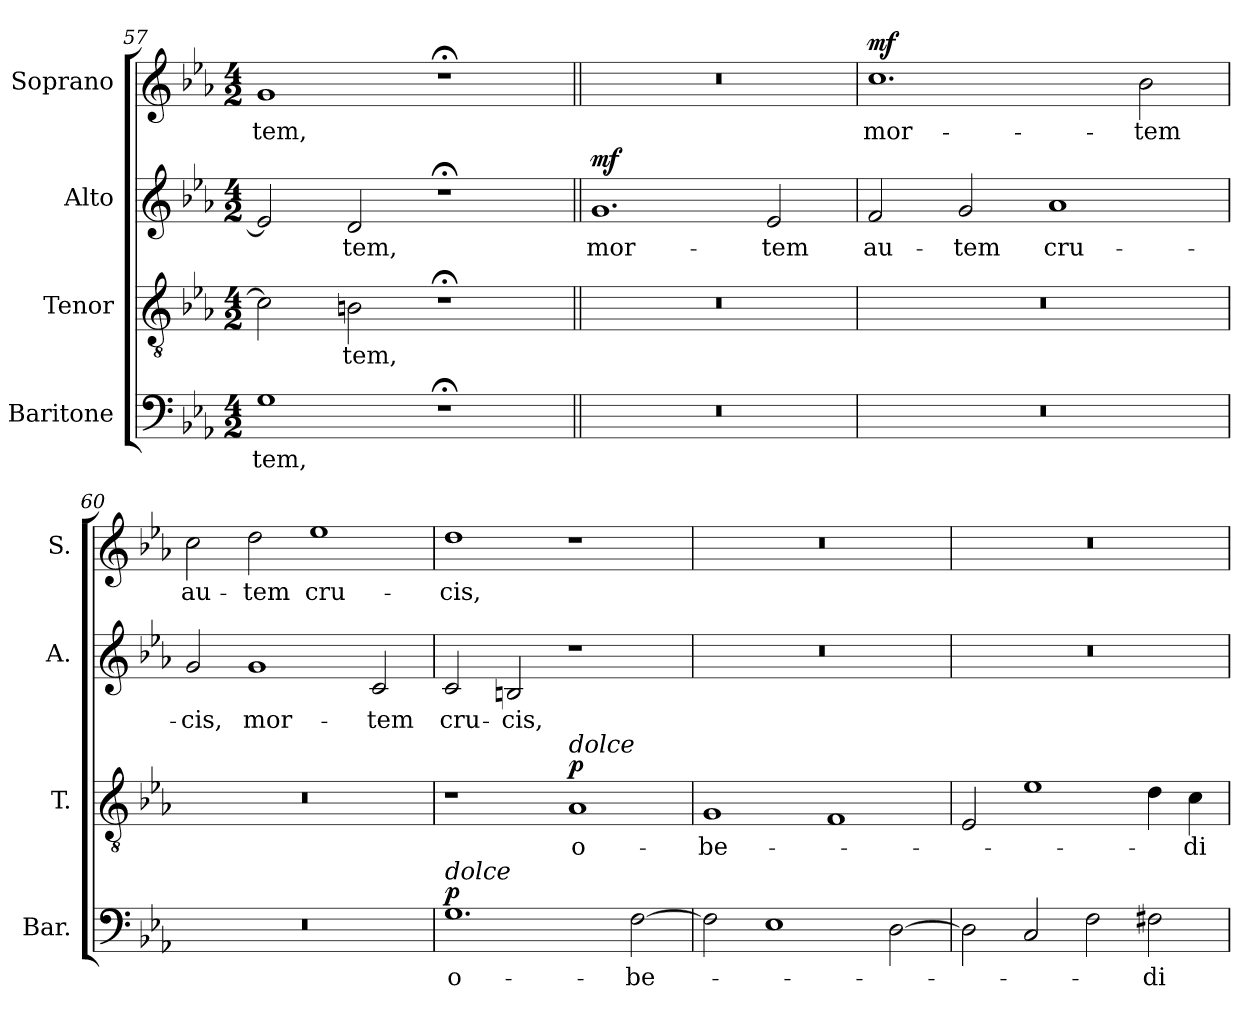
**kern	**text	**dynam	**kern	**text	**dynam	**kern	**text	**dynam	**kern	**text	**dynam
*part4	*part4	*part4	*part3	*part3	*part3	*part2	*part2	*part2	*part1	*part1	*part1
*staff4	*staff4	*staff4	*staff3	*staff3	*staff3	*staff2	*staff2	*staff2	*staff1	*staff1	*staff1
*I"Baritone	*	*	*I"Tenor	*	*	*I"Alto	*	*	*I"Soprano	*	*
*I'Bar.	*	*	*I'T.	*	*	*I'A.	*	*	*I'S.	*	*
*clefF4	*	*	*clefGv2	*	*	*clefG2	*	*	*clefG2	*	*
*	*	*	*ITrd7c12	*	*	*	*	*	*	*	*
*k[b-e-a-]	*	*	*k[b-e-a-]	*	*	*k[b-e-a-]	*	*	*k[b-e-a-]	*	*
*E-:	*	*	*E-:	*	*	*E-:	*	*	*E-:	*	*
*M4/2	*	*	*M4/2	*	*	*M4/2	*	*	*M4/2	*	*
=57	=57	=57	=57	=57	=57	=57	=57	=57	=57	=57	=57
!	!LO:LY:b:color=#000000	!	!	!	!	!	!	!	!	!	!
!	!	!	!	!	!	!	!	!	!	!LO:LY:b:color=#000000	!
1Gi	-tem,	.	2Ci\]	.	.	2e-i/]	.	.	1gi	-tem,	.
!	!	!	!	!LO:LY:b:color=#000000	!	!	!	!	!	!	!
!	!	!	!	!	!	!	!LO:LY:b:color=#000000	!	!	!	!
.	.	.	2BBni\	-tem,	.	2di/	-tem,	.	.	.	.
1r;	.	.	1r;	.	.	1r;	.	.	1r;	.	.
!!LO:LB:g=z
=58||	=58||	=58||	=58||	=58||	=58||	=58||	=58||	=58||	=58||	=58||	=58||
!LO:N:vis=1	!	!	!LO:N:vis=1	!	!	!	!	!	!	!	!
*	*	*	*	*	*	*	*	*	*MM184	*	*
!	!	!	!	!	!	!	!LO:LY:b:color=#000000	!	!LO:N:vis=1	!	!
0r	.	.	0r	.	.	1.gi	mor-	mf	0r	.	.
!	!	!	!	!	!	!	!LO:LY:b:color=#000000	!	!	!	!
.	.	.	.	.	.	2e-i/	-tem	.	.	.	.
=59	=59	=59	=59	=59	=59	=59	=59	=59	=59	=59	=59
!LO:N:vis=1	!	!	!LO:N:vis=1	!	!	!	!	!	!	!	!
!	!	!	!	!	!	!	!LO:LY:b:color=#000000	!	!	!	!
!	!	!	!	!	!	!	!	!	!	!LO:LY:b:color=#000000	!
0r	.	.	0r	.	.	2fi/	au-	.	1.cci	mor-	mf
!	!	!	!	!	!	!	!LO:LY:b:color=#000000	!	!	!	!
.	.	.	.	.	.	2gi/	-tem	.	.	.	.
!	!	!	!	!	!	!	!LO:LY:b:color=#000000	!	!	!	!
.	.	.	.	.	.	1a-i	cru-	.	.	.	.
!	!	!	!	!	!	!	!	!	!	!LO:LY:b:color=#000000	!
.	.	.	.	.	.	.	.	.	2b-i\	-tem	.
=60	=60	=60	=60	=60	=60	=60	=60	=60	=60	=60	=60
!LO:N:vis=1	!	!	!LO:N:vis=1	!	!	!	!	!	!	!	!
!	!	!	!	!	!	!	!LO:LY:b:color=#000000	!	!	!	!
!	!	!	!	!	!	!	!	!	!	!LO:LY:b:color=#000000	!
0r	.	.	0r	.	.	2gi/	-cis,	.	2cci\	au-	.
!	!	!	!	!	!	!	!LO:LY:b:color=#000000	!	!	!	!
!	!	!	!	!	!	!	!	!	!	!LO:LY:b:color=#000000	!
.	.	.	.	.	.	1gi	mor-	.	2ddi\	-tem	.
!	!	!	!	!	!	!	!	!	!	!LO:LY:b:color=#000000	!
.	.	.	.	.	.	.	.	.	1ee-i	cru-	.
!	!	!	!	!	!	!	!LO:LY:b:color=#000000	!	!	!	!
.	.	.	.	.	.	2ci/	-tem	.	.	.	.
=61	=61	=61	=61	=61	=61	=61	=61	=61	=61	=61	=61
!	!LO:LY:b:color=#000000	!	!	!	!	!	!	!	!	!	!
!	!	!	!	!	!	!	!LO:LY:b:color=#000000	!	!	!	!
!LO:TX:a:i:t=dolce	!	!	!	!	!	!	!	!	!	!	!
!	!	!	!	!	!	!	!	!	!	!LO:LY:b:color=#000000	!
1.Gi	o-	p	1r	.	.	2ci/	cru-	.	1ddi	-cis,	.
!	!	!	!	!	!	!	!LO:LY:b:color=#000000	!	!	!	!
.	.	.	.	.	.	2Bni/	-cis,	.	.	.	.
!	!	!	!LO:TX:a:i:t=dolce	!	!	!	!	!	!	!	!
!	!	!	!	!LO:LY:b:color=#000000	!	!	!	!	!	!	!
.	.	.	1AA-i	o-	p	1r	.	.	1r	.	.
!	!LO:LY:b:color=#000000	!	!	!	!	!	!	!	!	!	!
[2Fi\	-be-	.	.	.	.	.	.	.	.	.	.
=62	=62	=62	=62	=62	=62	=62	=62	=62	=62	=62	=62
!	!	!	!	!LO:LY:b:color=#000000	!	!LO:N:vis=1	!	!	!LO:N:vis=1	!	!
2Fi\]	.	.	1GGi	-be-	.	0r	.	.	0r	.	.
1E-i	.	.	.	.	.	.	.	.	.	.	.
.	.	.	1FFi	.	.	.	.	.	.	.	.
[2Di\	.	.	.	.	.	.	.	.	.	.	.
=63	=63	=63	=63	=63	=63	=63	=63	=63	=63	=63	=63
!	!	!	!	!	!	!LO:N:vis=1	!	!	!LO:N:vis=1	!	!
2Di\]	.	.	2EE-i/	.	.	0r	.	.	0r	.	.
2Ci/	.	.	1E-i	.	.	.	.	.	.	.	.
2Fi\	.	.	.	.	.	.	.	.	.	.	.
!	!LO:LY:b:color=#000000	!	!	!	!	!	!	!	!	!	!
2F#Xi\	-di-	.	4Di\	.	.	.	.	.	.	.	.
!	!	!	!	!LO:LY:b:color=#000000	!	!	!	!	!	!	!
.	.	.	4Ci\	-di-	.	.	.	.	.	.	.
=	=	=	=	=	=	=	=	=	=	=	=
*-	*-	*-	*-	*-	*-	*-	*-	*-	*-	*-	*-
